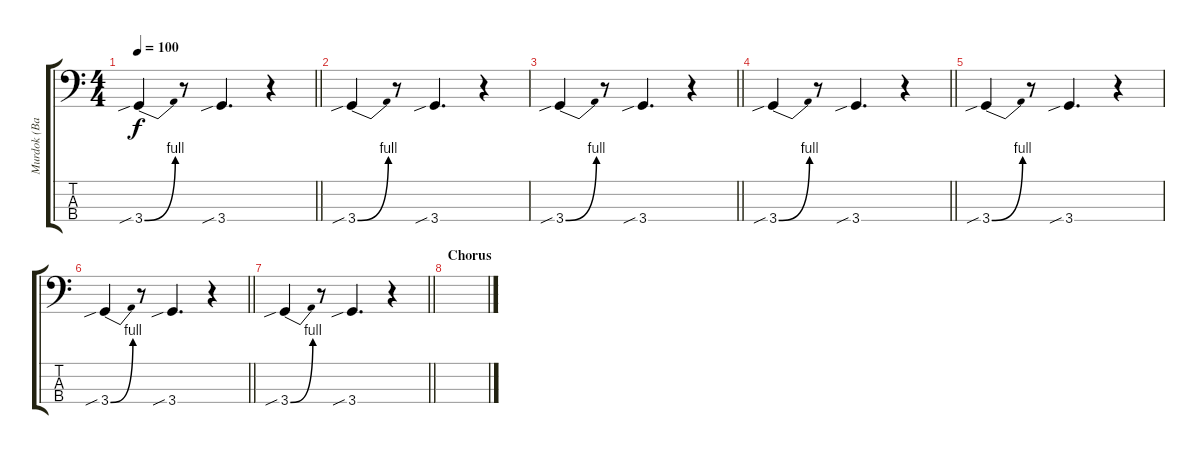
\track ("Murdok (Bass)" "Murdok (Ba") {instrument electricbassfinger}
\staff {score tabs}
\tuning (G2 D2 A1 E1) {hide}
\ts (4 4)
\tempo 100
\clef f4
\barLineRight lightlight
\ks c
3.4{be (bend 0 0 60 4) sib}.4{dy f} r.8 3.4{sib}.4{d} r.4 |
3.4{be (bend 0 0 60 4) sib}.4 r.8 3.4{sib}.4{d} r.4 |
\barLineRight lightlight
3.4{be (bend 0 0 60 4) sib}.4 r.8 3.4{sib}.4{d} r.4 |
\barLineRight lightlight
3.4{be (bend 0 0 60 4) sib}.4 r.8 3.4{sib}.4{d} r.4 |
3.4{be (bend 0 0 60 4) sib}.4 r.8 3.4{sib}.4{d} r.4 |
\barLineRight lightlight
3.4{be (bend 0 0 60 4) sib}.4 r.8 3.4{sib}.4{d} r.4 |
\barLineRight lightlight
3.4{be (bend 0 0 60 4) sib}.4 r.8 3.4{sib}.4{d} r.4 |
\section ("" "Chorus")
